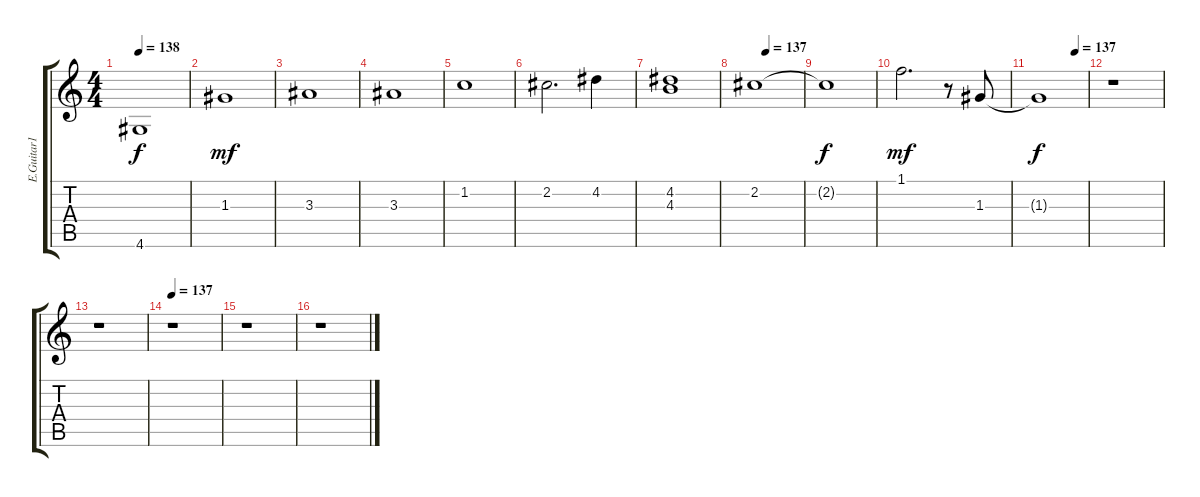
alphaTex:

\track ("E.Guitar1" "E.Guitar1") {instrument distortionguitar}
\staff {score tabs}
\tuning (E4 B3 G3 D3 A2 E2) {hide}
\ts (4 4)
\tempo 138
\clef g2
\ks c
4.6{t}.1{dy f} |
1.3.1{dy mf} |
3.3.1 |
3.3.1 |
1.2.1 |
2.2.2{d} 4.2.4 |
(4.2 4.3).1 |
\tempo (137 0.25)
2.2.1 |
2.2{t}.1{dy f} |
1.1.2{d dy mf} r.8 1.3.8 |
\tempo (137 0.75)
1.3{t}.1{dy f} |
r.1 |
r.1 |
\tempo 137
r.1 |
r.1 |
r.1
